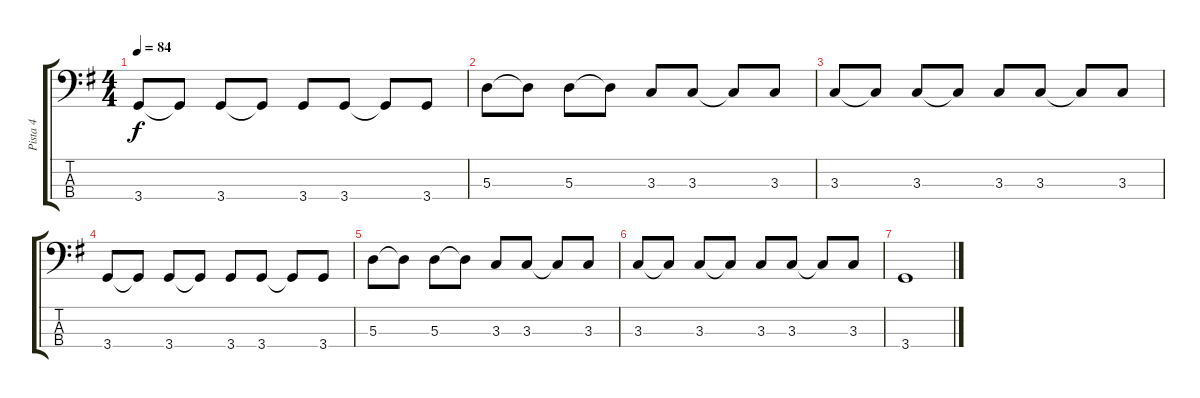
\track ("Pista 4" "Pista 4") {instrument electricbassfinger}
\staff {score tabs}
\tuning (G2 D2 A1 E1) {hide}
\ts (4 4)
\tempo 84
\clef f4
\ks g
3.4.8{dy f} 3.4{t}.8 3.4.8 3.4{t}.8 3.4.8 3.4.8 3.4{t}.8 3.4.8 |
5.3.8 5.3{t}.8 5.3.8 5.3{t}.8 3.3.8 3.3.8 3.3{t}.8 3.3.8 |
3.3.8 3.3{t}.8 3.3.8 3.3{t}.8 3.3.8 3.3.8 3.3{t}.8 3.3.8 |
3.4.8 3.4{t}.8 3.4.8 3.4{t}.8 3.4.8 3.4.8 3.4{t}.8 3.4.8 |
5.3.8 5.3{t}.8 5.3.8 5.3{t}.8 3.3.8 3.3.8 3.3{t}.8 3.3.8 |
3.3.8 3.3{t}.8 3.3.8 3.3{t}.8 3.3.8 3.3.8 3.3{t}.8 3.3.8 |
3.4.1
